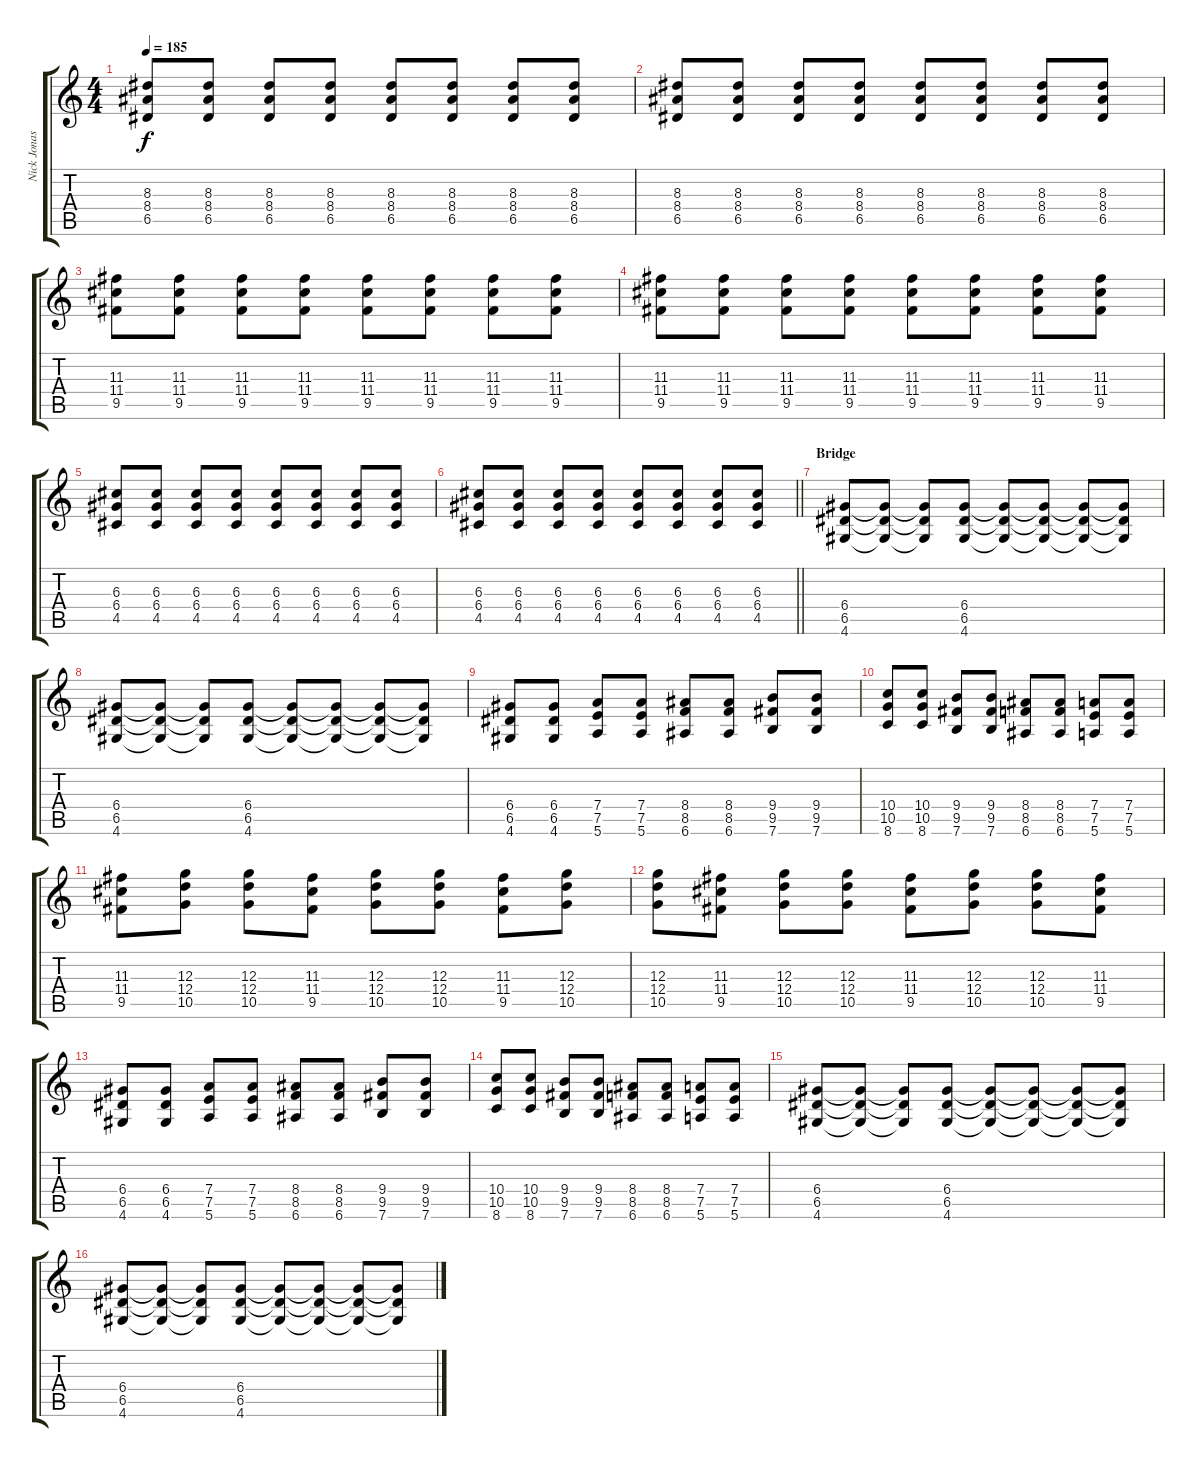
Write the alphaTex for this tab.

\track ("Nick Jonas" "Nick Jonas") {instrument distortionguitar}
\staff {score tabs}
\tuning (E4 B3 G3 D3 A2 E2) {hide}
\ts (4 4)
\tempo 185
\clef g2
\ks c
(8.3 8.4 6.5).8{dy f} (8.3 8.4 6.5).8 (8.3 8.4 6.5).8 (8.3 8.4 6.5).8 (8.3 8.4 6.5).8 (8.3 8.4 6.5).8 (8.3 8.4 6.5).8 (8.3 8.4 6.5).8 |
(8.3 8.4 6.5).8 (8.3 8.4 6.5).8 (8.3 8.4 6.5).8 (8.3 8.4 6.5).8 (8.3 8.4 6.5).8 (8.3 8.4 6.5).8 (8.3 8.4 6.5).8 (8.3 8.4 6.5).8 |
(11.3 11.4 9.5).8 (11.3 11.4 9.5).8 (11.3 11.4 9.5).8 (11.3 11.4 9.5).8 (11.3 11.4 9.5).8 (11.3 11.4 9.5).8 (11.3 11.4 9.5).8 (11.3 11.4 9.5).8 |
(11.3 11.4 9.5).8 (11.3 11.4 9.5).8 (11.3 11.4 9.5).8 (11.3 11.4 9.5).8 (11.3 11.4 9.5).8 (11.3 11.4 9.5).8 (11.3 11.4 9.5).8 (11.3 11.4 9.5).8 |
(6.3 6.4 4.5).8 (6.3 6.4 4.5).8 (6.3 6.4 4.5).8 (6.3 6.4 4.5).8 (6.3 6.4 4.5).8 (6.3 6.4 4.5).8 (6.3 6.4 4.5).8 (6.3 6.4 4.5).8 |
\barLineRight lightlight
(6.3 6.4 4.5).8 (6.3 6.4 4.5).8 (6.3 6.4 4.5).8 (6.3 6.4 4.5).8 (6.3 6.4 4.5).8 (6.3 6.4 4.5).8 (6.3 6.4 4.5).8 (6.3 6.4 4.5).8 |
\section ("" "Bridge")
(6.4 6.5 4.6).8 (6.4{t} 6.5{t} 4.6{t}).8 (6.4{t} 6.5{t} 4.6{t}).8 (6.4 6.5 4.6).8 (6.4{t} 6.5{t} 4.6{t}).8 (6.4{t} 6.5{t} 4.6{t}).8 (6.4{t} 6.5{t} 4.6{t}).8 (6.4{t} 6.5{t} 4.6{t}).8 |
(6.4 6.5 4.6).8 (6.4{t} 6.5{t} 4.6{t}).8 (6.4{t} 6.5{t} 4.6{t}).8 (6.4 6.5 4.6).8 (6.4{t} 6.5{t} 4.6{t}).8 (6.4{t} 6.5{t} 4.6{t}).8 (6.4{t} 6.5{t} 4.6{t}).8 (6.4{t} 6.5{t} 4.6{t}).8 |
(6.4 6.5 4.6).8 (6.4 6.5 4.6).8 (7.4 7.5 5.6).8 (7.4 7.5 5.6).8 (8.4 8.5 6.6).8 (8.4 8.5 6.6).8 (9.4 9.5 7.6).8 (9.4 9.5 7.6).8 |
(10.4 10.5 8.6).8 (10.4 10.5 8.6).8 (9.4 9.5 7.6).8 (9.4 9.5 7.6).8 (8.4 8.5 6.6).8 (8.4 8.5 6.6).8 (7.4 7.5 5.6).8 (7.4 7.5 5.6).8 |
(11.3 11.4 9.5).8 (12.3 12.4 10.5).8 (12.3 12.4 10.5).8 (11.3 11.4 9.5).8 (12.3 12.4 10.5).8 (12.3 12.4 10.5).8 (11.3 11.4 9.5).8 (12.3 12.4 10.5).8 |
(12.3 12.4 10.5).8 (11.3 11.4 9.5).8 (12.3 12.4 10.5).8 (12.3 12.4 10.5).8 (11.3 11.4 9.5).8 (12.3 12.4 10.5).8 (12.3 12.4 10.5).8 (11.3 11.4 9.5).8 |
(6.4 6.5 4.6).8 (6.4 6.5 4.6).8 (7.4 7.5 5.6).8 (7.4 7.5 5.6).8 (8.4 8.5 6.6).8 (8.4 8.5 6.6).8 (9.4 9.5 7.6).8 (9.4 9.5 7.6).8 |
(10.4 10.5 8.6).8 (10.4 10.5 8.6).8 (9.4 9.5 7.6).8 (9.4 9.5 7.6).8 (8.4 8.5 6.6).8 (8.4 8.5 6.6).8 (7.4 7.5 5.6).8 (7.4 7.5 5.6).8 |
(6.4 6.5 4.6).8 (6.4{t} 6.5{t} 4.6{t}).8 (6.4{t} 6.5{t} 4.6{t}).8 (6.4 6.5 4.6).8 (6.4{t} 6.5{t} 4.6{t}).8 (6.4{t} 6.5{t} 4.6{t}).8 (6.4{t} 6.5{t} 4.6{t}).8 (6.4{t} 6.5{t} 4.6{t}).8 |
(6.4 6.5 4.6).8 (6.4{t} 6.5{t} 4.6{t}).8 (6.4{t} 6.5{t} 4.6{t}).8 (6.4 6.5 4.6).8 (6.4{t} 6.5{t} 4.6{t}).8 (6.4{t} 6.5{t} 4.6{t}).8 (6.4{t} 6.5{t} 4.6{t}).8 (6.4{t} 6.5{t} 4.6{t}).8
